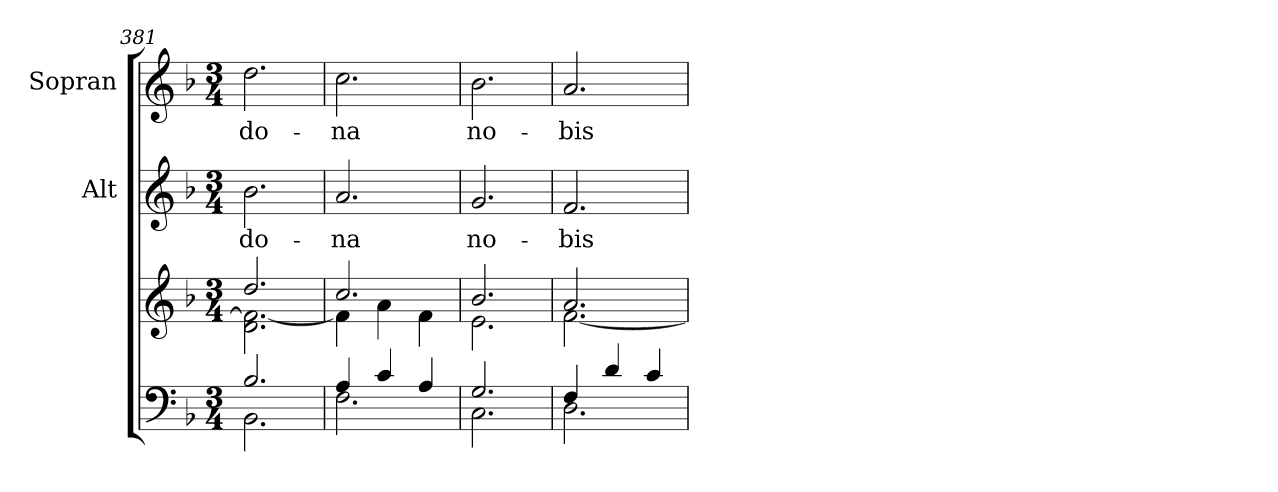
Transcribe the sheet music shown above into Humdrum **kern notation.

**kern	**kern	**kern	**text	**kern	**text
*part3	*part3	*part2	*part2	*part1	*part1
*staff4	*staff3	*staff2	*staff2	*staff1	*staff1
*	*	*I"Alt	*	*I"Sopran	*
*	*	*I'A.	*	*I'S.	*
!!LO:LB:g=z
*clefF4	*clefG2	*clefG2	*	*clefG2	*
*k[b-]	*k[b-]	*k[b-]	*	*k[b-]	*
*F:	*F:	*F:	*	*F:	*
*M3/4	*M3/4	*M3/4	*	*M3/4	*
=381	=381	=381	=381	=381	=381
*^	*^	*	*	*	*
!	!	!	!	!	!LO:LY:b	!	!LO:LY:b
2.B-/	2.BB-\	2.dd/	2.d\ 2.f\_	2.b-\	do-	2.dd\	do-
=382	=382	=382	=382	=382	=382	=382	=382
!	!	!	!	!	!LO:LY:b	!	!LO:LY:b
4A/	2.F\	2.cc/	4f\]	2.a/	-na	2.cc\	-na
4c/	.	.	4a\	.	.	.	.
4A/	.	.	4f\	.	.	.	.
=383	=383	=383	=383	=383	=383	=383	=383
!	!	!	!	!	!LO:LY:b	!	!LO:LY:b
2.G/	2.C\	2.b-/	2.e\	2.g/	no-	2.b-\	no-
=384	=384	=384	=384	=384	=384	=384	=384
!	!	!	!	!	!LO:LY:b	!	!LO:LY:b
4F/	2.D\	2.a/	[<2.f\	2.f/	-bis	2.a/	-bis
4d/	.	.	.	.	.	.	.
4c/	.	.	.	.	.	.	.
*v	*v	*	*	*	*	*	*
*	*v	*v	*	*	*	*
=	=	=	=	=	=
*-	*-	*-	*-	*-	*-
